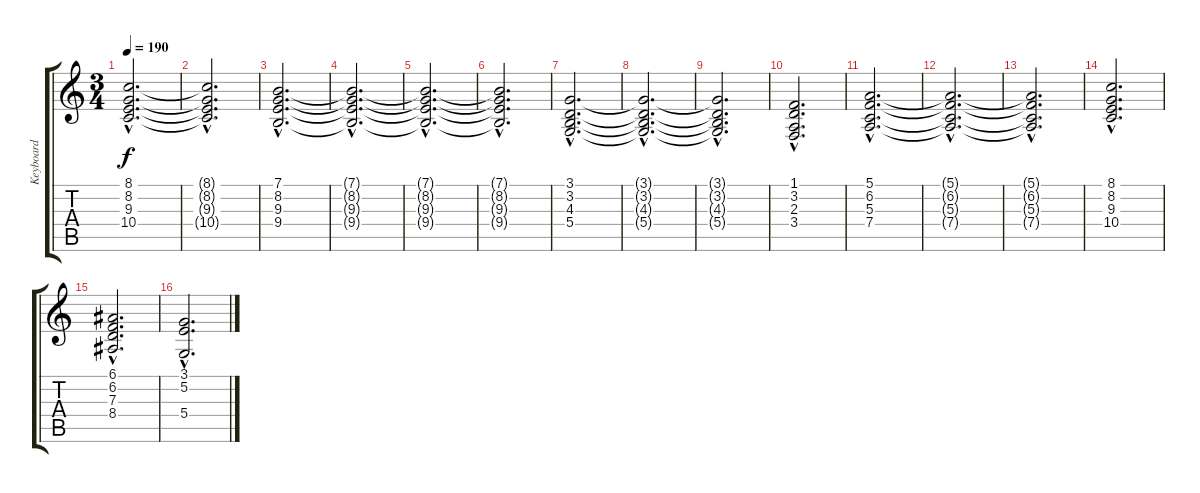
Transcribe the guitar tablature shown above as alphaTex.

\track ("Keyboard" "Keyboard") {instrument stringensemble1}
\staff {score tabs}
\tuning (E4 B3 G3 D3 A2 E2) {hide}
\ts (3 4)
\tempo 190
\clef g2
\ks c
(8.1{hac t} 8.2{hac t} 9.3{hac t} 10.4{hac t}).2{d dy f} |
(8.1{hac t} 8.2{hac t} 9.3{hac t} 10.4{hac t}).2{d} |
(7.1{hac} 8.2{hac} 9.3{hac} 9.4{hac}).2{d} |
(7.1{hac t} 8.2{hac t} 9.3{hac t} 9.4{hac t}).2{d} |
(7.1{hac t} 8.2{hac t} 9.3{hac t} 9.4{hac t}).2{d} |
(7.1{hac t} 8.2{hac t} 9.3{hac t} 9.4{hac t}).2{d} |
(3.1{hac} 3.2{hac} 4.3{hac} 5.4{hac}).2{d} |
(3.1{hac t} 3.2{hac t} 4.3{hac t} 5.4{hac t}).2{d} |
(3.1{hac t} 3.2{hac t} 4.3{hac t} 5.4{hac t}).2{d} |
(1.1{hac} 3.2{hac} 2.3{hac} 3.4{hac}).2{d} |
(5.1{hac} 6.2{hac} 5.3{hac} 7.4{hac}).2{d} |
(5.1{hac t} 6.2{hac t} 5.3{hac t} 7.4{hac t}).2{d} |
(5.1{hac t} 6.2{hac t} 5.3{hac t} 7.4{hac t}).2{d} |
(8.1{hac} 8.2{hac} 9.3{hac} 10.4{hac}).2{d} |
(6.1{hac} 6.2{hac} 7.3{hac} 8.4{hac}).2{d} |
(3.1{hac} 5.2{hac} 5.4{hac}).2{d}
